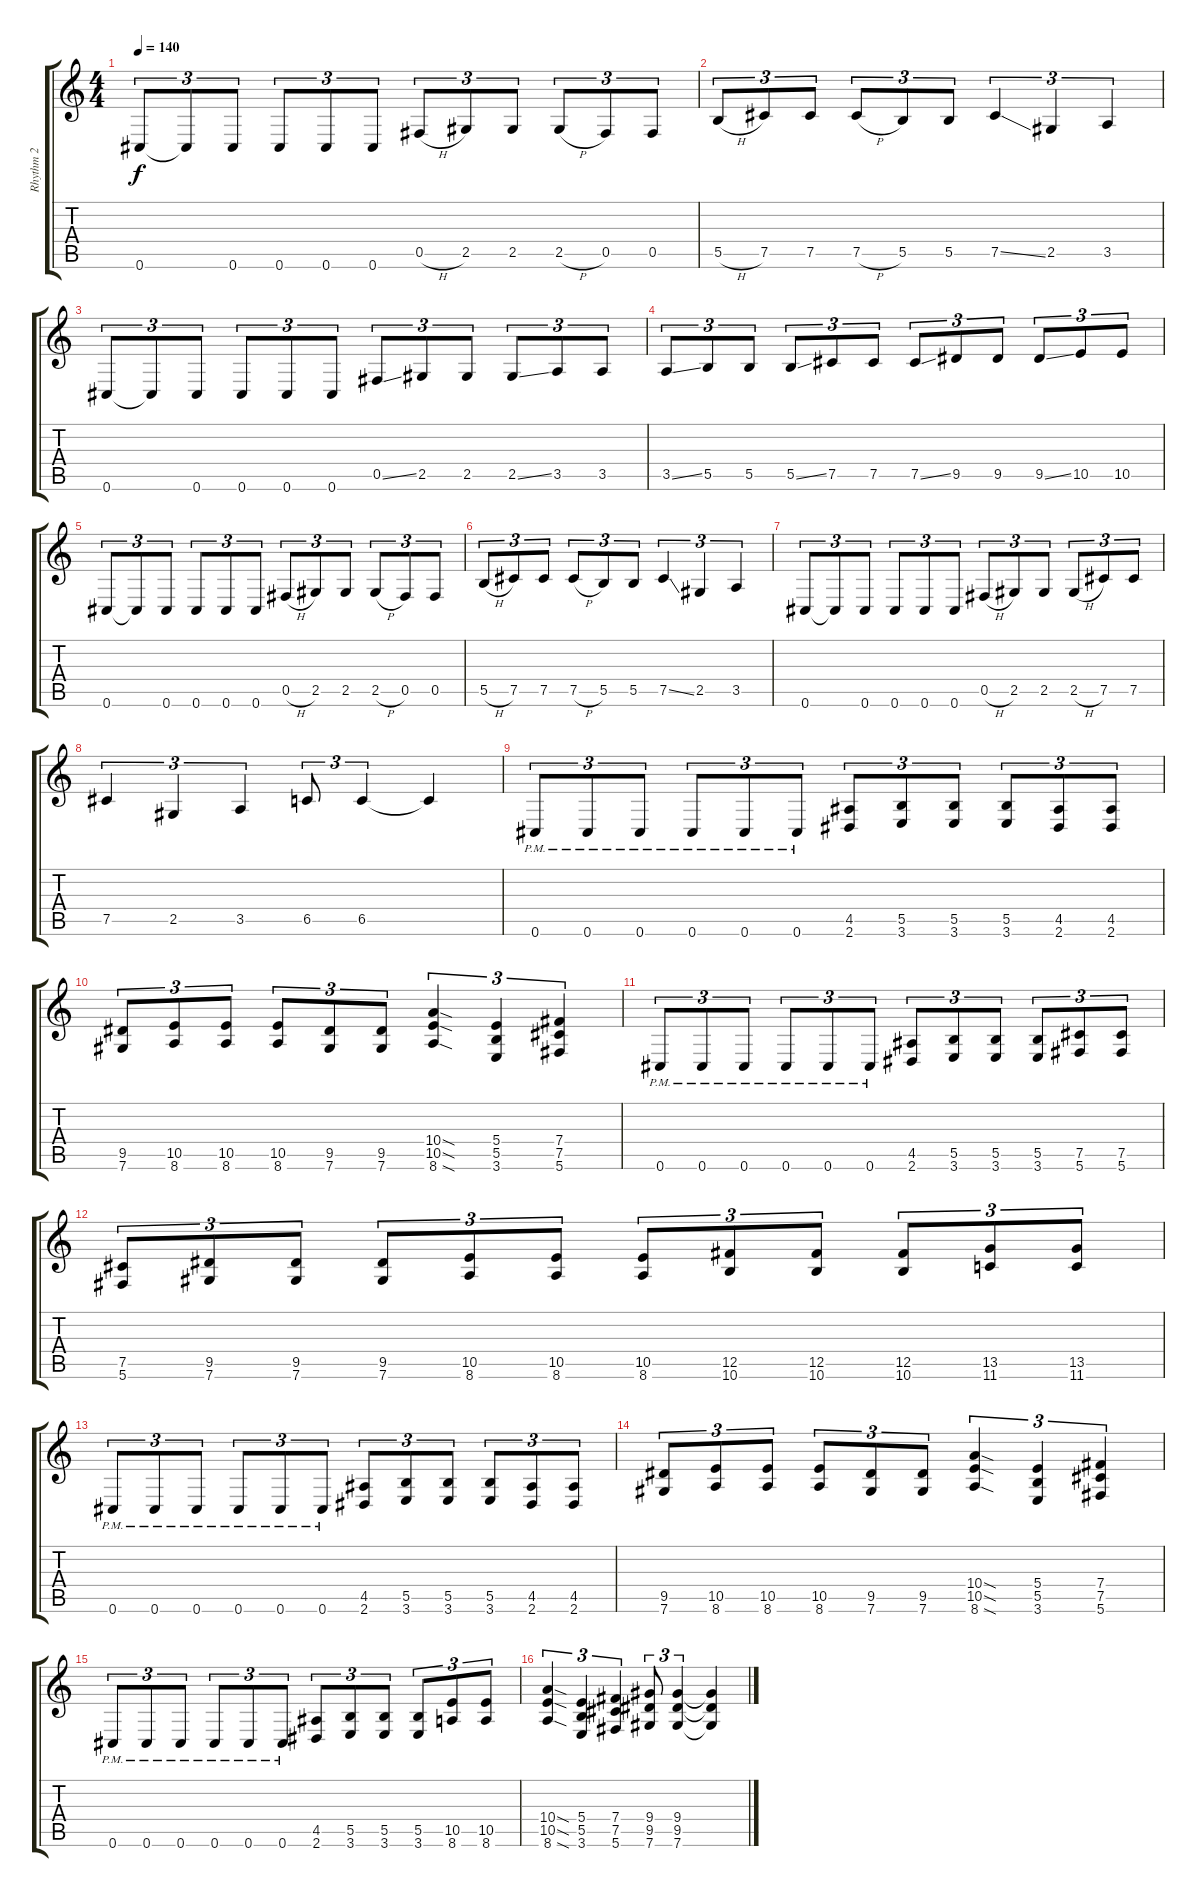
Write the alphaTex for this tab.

\track ("Rhythm 2" "Rhythm 2") {instrument distortionguitar}
\staff {score tabs}
\tuning (Db4 Ab3 E3 B2 Gb2 Db2) {hide}
\ts (4 4)
\tempo 140
\clef g2
\ks c
0.6.8{tu (3 2) dy f} 0.6{t}.8{tu (3 2)} 0.6.8{tu (3 2)} 0.6.8{tu (3 2)} 0.6.8{tu (3 2)} 0.6.8{tu (3 2)} 0.5{h}.8{tu (3 2)} 2.5.8{tu (3 2)} 2.5.8{tu (3 2)} 2.5{h}.8{tu (3 2)} 0.5.8{tu (3 2)} 0.5.8{tu (3 2)} |
5.5{h}.8{tu (3 2)} 7.5.8{tu (3 2)} 7.5.8{tu (3 2)} 7.5{h}.8{tu (3 2)} 5.5.8{tu (3 2)} 5.5.8{tu (3 2)} 7.5{ss}.4{tu (3 2)} 2.5.4{tu (3 2)} 3.5.4{tu (3 2)} |
0.6.8{tu (3 2)} 0.6{t}.8{tu (3 2)} 0.6.8{tu (3 2)} 0.6.8{tu (3 2)} 0.6.8{tu (3 2)} 0.6.8{tu (3 2)} 0.5{ss}.8{tu (3 2)} 2.5.8{tu (3 2)} 2.5.8{tu (3 2)} 2.5{ss}.8{tu (3 2)} 3.5.8{tu (3 2)} 3.5.8{tu (3 2)} |
3.5{ss}.8{tu (3 2)} 5.5.8{tu (3 2)} 5.5.8{tu (3 2)} 5.5{ss}.8{tu (3 2)} 7.5.8{tu (3 2)} 7.5.8{tu (3 2)} 7.5{ss}.8{tu (3 2)} 9.5.8{tu (3 2)} 9.5.8{tu (3 2)} 9.5{ss}.8{tu (3 2)} 10.5.8{tu (3 2)} 10.5.8{tu (3 2)} |
0.6.8{tu (3 2)} 0.6{t}.8{tu (3 2)} 0.6.8{tu (3 2)} 0.6.8{tu (3 2)} 0.6.8{tu (3 2)} 0.6.8{tu (3 2)} 0.5{h}.8{tu (3 2)} 2.5.8{tu (3 2)} 2.5.8{tu (3 2)} 2.5{h}.8{tu (3 2)} 0.5.8{tu (3 2)} 0.5.8{tu (3 2)} |
5.5{h}.8{tu (3 2)} 7.5.8{tu (3 2)} 7.5.8{tu (3 2)} 7.5{h}.8{tu (3 2)} 5.5.8{tu (3 2)} 5.5.8{tu (3 2)} 7.5{ss}.4{tu (3 2)} 2.5.4{tu (3 2)} 3.5.4{tu (3 2)} |
0.6.8{tu (3 2)} 0.6{t}.8{tu (3 2)} 0.6.8{tu (3 2)} 0.6.8{tu (3 2)} 0.6.8{tu (3 2)} 0.6.8{tu (3 2)} 0.5{h}.8{tu (3 2)} 2.5.8{tu (3 2)} 2.5.8{tu (3 2)} 2.5{h}.8{tu (3 2)} 7.5.8{tu (3 2)} 7.5.8{tu (3 2)} |
7.5.4{tu (3 2)} 2.5.4{tu (3 2)} 3.5.4{tu (3 2)} 6.5.8{tu (3 2)} 6.5.4{tu (3 2)} 6.5{t}.4 |
0.6{pm}.8{tu (3 2)} 0.6{pm}.8{tu (3 2)} 0.6{pm}.8{tu (3 2)} 0.6{pm}.8{tu (3 2)} 0.6{pm}.8{tu (3 2)} 0.6{pm}.8{tu (3 2)} (4.5 2.6).8{tu (3 2)} (5.5 3.6).8{tu (3 2)} (5.5 3.6).8{tu (3 2)} (5.5 3.6).8{tu (3 2)} (4.5 2.6).8{tu (3 2)} (4.5 2.6).8{tu (3 2)} |
(9.5 7.6).8{tu (3 2)} (10.5 8.6).8{tu (3 2)} (10.5 8.6).8{tu (3 2)} (10.5 8.6).8{tu (3 2)} (9.5 7.6).8{tu (3 2)} (9.5 7.6).8{tu (3 2)} (10.4{sod} 10.5{sod} 8.6{sod}).4{tu (3 2)} (5.4 5.5 3.6).4{tu (3 2)} (7.4 7.5 5.6).4{tu (3 2)} |
0.6{pm}.8{tu (3 2)} 0.6{pm}.8{tu (3 2)} 0.6{pm}.8{tu (3 2)} 0.6{pm}.8{tu (3 2)} 0.6{pm}.8{tu (3 2)} 0.6{pm}.8{tu (3 2)} (4.5 2.6).8{tu (3 2)} (5.5 3.6).8{tu (3 2)} (5.5 3.6).8{tu (3 2)} (5.5 3.6).8{tu (3 2)} (7.5 5.6).8{tu (3 2)} (7.5 5.6).8{tu (3 2)} |
(7.5 5.6).8{tu (3 2)} (9.5 7.6).8{tu (3 2)} (9.5 7.6).8{tu (3 2)} (9.5 7.6).8{tu (3 2)} (10.5 8.6).8{tu (3 2)} (10.5 8.6).8{tu (3 2)} (10.5 8.6).8{tu (3 2)} (12.5 10.6).8{tu (3 2)} (12.5 10.6).8{tu (3 2)} (12.5 10.6).8{tu (3 2)} (13.5 11.6).8{tu (3 2)} (13.5 11.6).8{tu (3 2)} |
0.6{pm}.8{tu (3 2)} 0.6{pm}.8{tu (3 2)} 0.6{pm}.8{tu (3 2)} 0.6{pm}.8{tu (3 2)} 0.6{pm}.8{tu (3 2)} 0.6{pm}.8{tu (3 2)} (4.5 2.6).8{tu (3 2)} (5.5 3.6).8{tu (3 2)} (5.5 3.6).8{tu (3 2)} (5.5 3.6).8{tu (3 2)} (4.5 2.6).8{tu (3 2)} (4.5 2.6).8{tu (3 2)} |
(9.5 7.6).8{tu (3 2)} (10.5 8.6).8{tu (3 2)} (10.5 8.6).8{tu (3 2)} (10.5 8.6).8{tu (3 2)} (9.5 7.6).8{tu (3 2)} (9.5 7.6).8{tu (3 2)} (10.4{sod} 10.5{sod} 8.6{sod}).4{tu (3 2)} (5.4 5.5 3.6).4{tu (3 2)} (7.4 7.5 5.6).4{tu (3 2)} |
0.6{pm}.8{tu (3 2)} 0.6{pm}.8{tu (3 2)} 0.6{pm}.8{tu (3 2)} 0.6{pm}.8{tu (3 2)} 0.6{pm}.8{tu (3 2)} 0.6{pm}.8{tu (3 2)} (4.5 2.6).8{tu (3 2)} (5.5 3.6).8{tu (3 2)} (5.5 3.6).8{tu (3 2)} (5.5 3.6).8{tu (3 2)} (10.5 8.6).8{tu (3 2)} (10.5 8.6).8{tu (3 2)} |
(10.4{sod} 10.5{sod} 8.6{sod}).4{tu (3 2)} (5.4 5.5 3.6).4{tu (3 2)} (7.4 7.5 5.6).4{tu (3 2)} (9.4 9.5 7.6).8{tu (3 2)} (9.4 9.5 7.6).4{tu (3 2)} (9.4{t} 9.5{t} 7.6{t}).4
